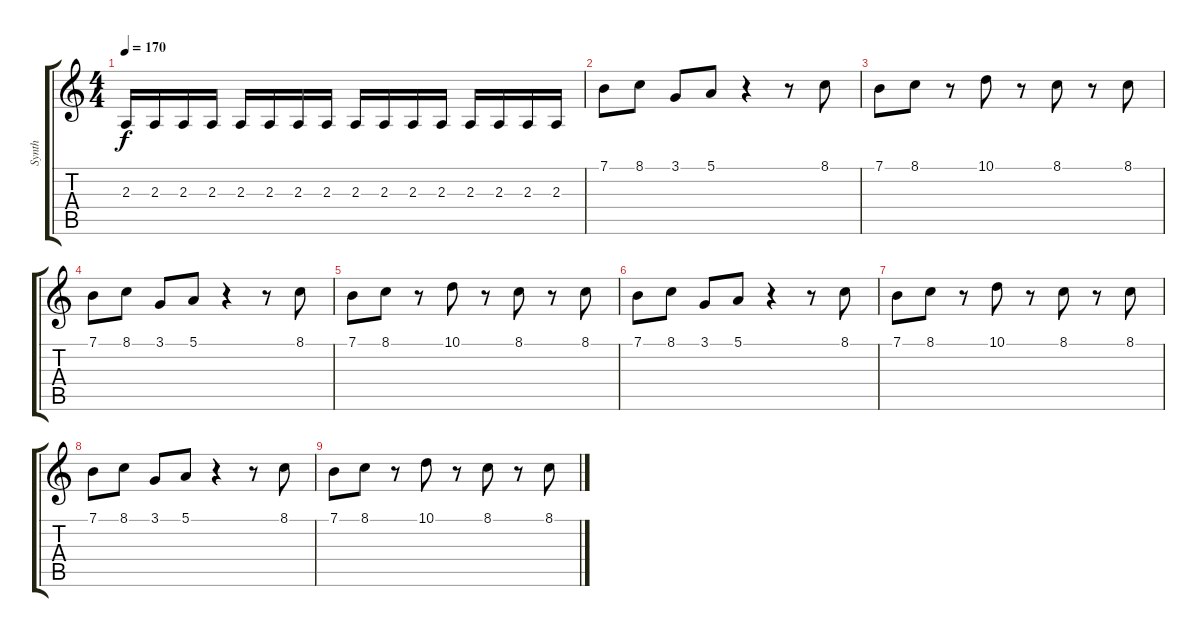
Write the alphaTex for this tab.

\track ("Synth" "Synth") {instrument synthstrings2}
\staff {score tabs}
\tuning (E4 B3 G3 D3 A2 E2) {hide}
\ts (4 4)
\tempo 170
\clef g2
\ks c
2.3.16{dy f} 2.3.16 2.3.16 2.3.16 2.3.16 2.3.16 2.3.16 2.3.16 2.3.16 2.3.16 2.3.16 2.3.16 2.3.16 2.3.16 2.3.16 2.3.16 |
7.1.8 8.1.8 3.1.8 5.1.8 r.4 r.8 8.1.8 |
7.1.8 8.1.8 r.8 10.1.8 r.8 8.1.8 r.8 8.1.8 |
7.1.8 8.1.8 3.1.8 5.1.8 r.4 r.8 8.1.8 |
7.1.8 8.1.8 r.8 10.1.8 r.8 8.1.8 r.8 8.1.8 |
7.1.8 8.1.8 3.1.8 5.1.8 r.4 r.8 8.1.8 |
7.1.8 8.1.8 r.8 10.1.8 r.8 8.1.8 r.8 8.1.8 |
7.1.8 8.1.8 3.1.8 5.1.8 r.4 r.8 8.1.8 |
7.1.8 8.1.8 r.8 10.1.8 r.8 8.1.8 r.8 8.1.8
